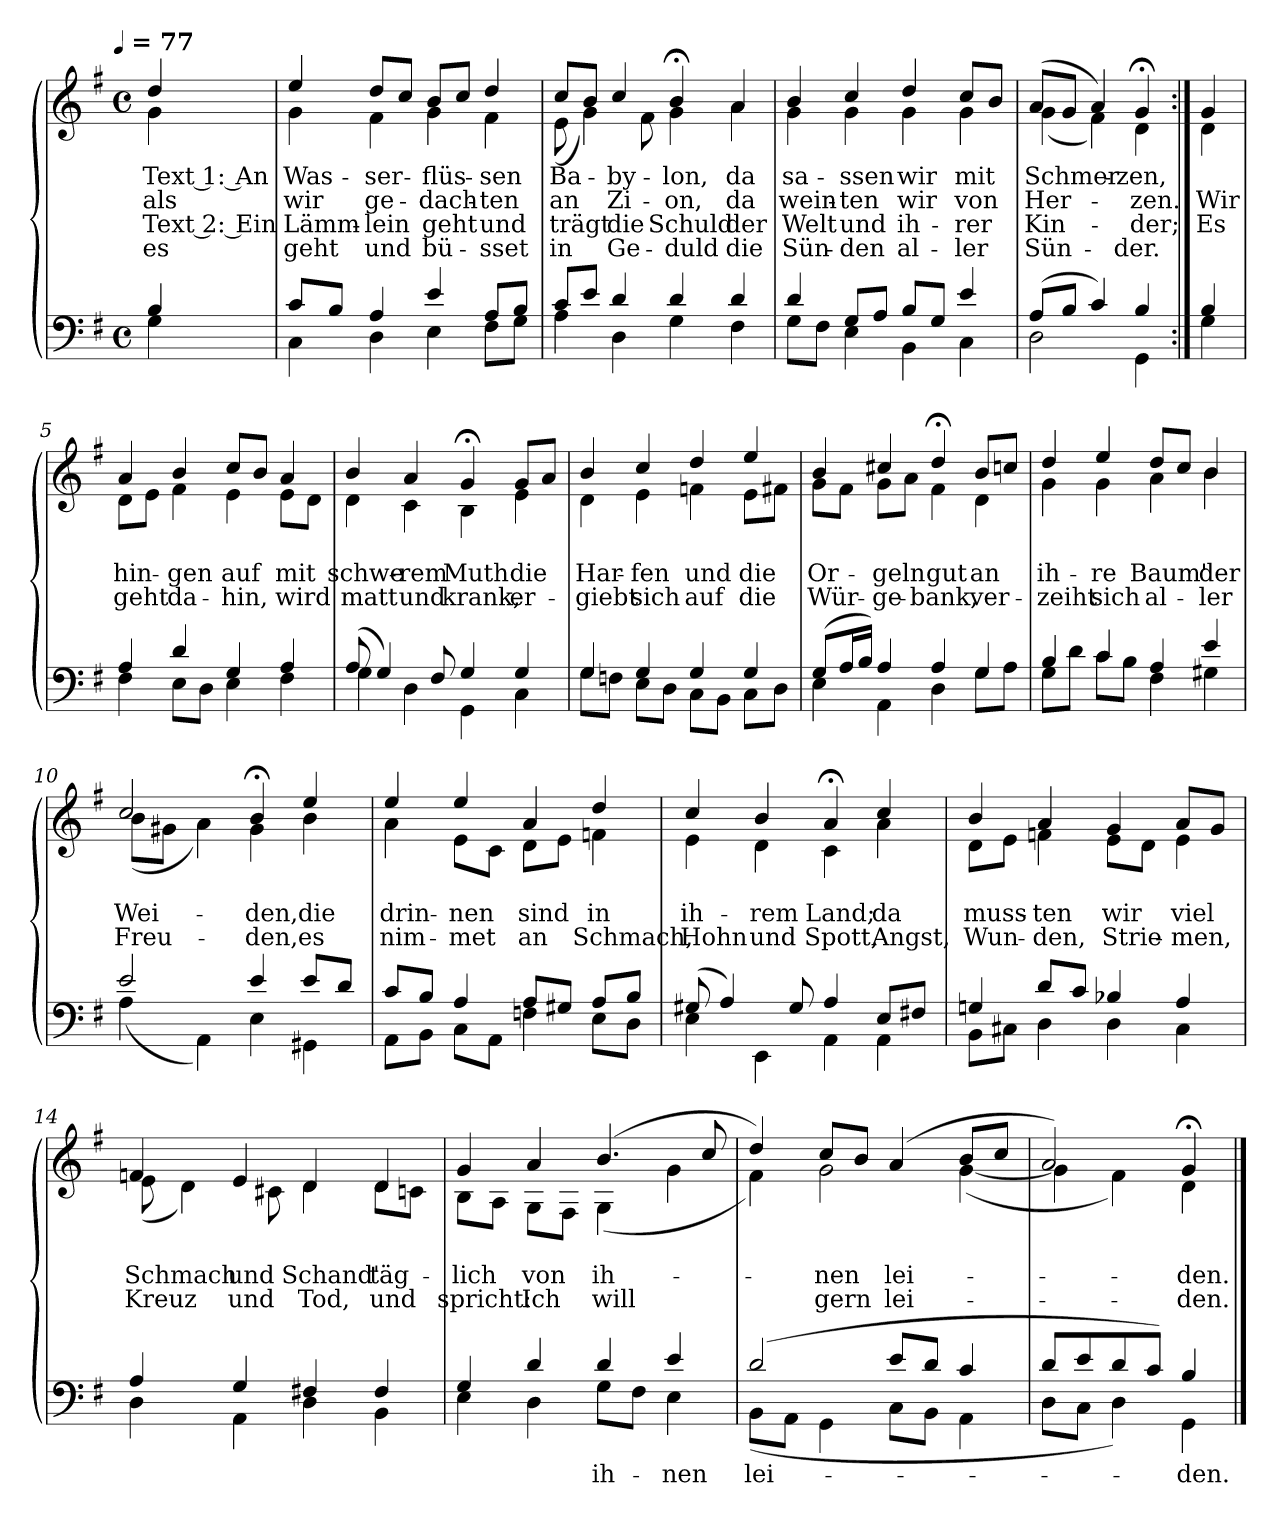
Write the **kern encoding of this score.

**kern	**text	**kern	**text	**text	**text	**text	**dynam
*part1	*part1	*part1	*part1	*part1	*part1	*part1	*part1
*staff2	*staff2	*staff1	*staff1	*staff1	*staff1	*staff1	*staff1/2
*clefF4	*	*clefG2	*	*	*	*	*
*k[f#]	*	*k[f#]	*	*	*	*	*
!!LO:TX:omd:t=[quarter] = 77
*M4/4	*	*M4/4	*	*	*	*	*
*met(c)	*	*met(c)	*	*	*	*	*
*MM77	*	*MM77	*	*	*	*	*
=	=	=	=	=	=	=	=
*^	*	*^	*	*	*	*	*
4B	4G	.	4dd	4g	Text 1: An	als	Text 2: Ein	es	.
=1	=1	=1	=1	=1	=1	=1	=1	=1	=1
8cL	4C	.	4ee	4g	Was-	wir	Lämm-	geht	.
8BJ	.	.	.	.	.	.	.	.	.
4A	4D	.	8ddL	4f#	-ser-	ge-	-lein	und	.
.	.	.	8ccJ	.	.	.	.	.	.
4e	4E	.	8bL	4g	-flüs-	-dach-	geht	bü-	.
.	.	.	8ccJ	.	.	.	.	.	.
8AL	8F#L	.	4dd	4f#	-sen	-ten	und	-sset	.
8BJ	8GJ	.	.	.	.	.	.	.	.
=2	=2	=2	=2	=2	=2	=2	=2	=2	=2
8cL	4A	.	8ccL	(8e	Ba-	an	trägt	in	.
8eJ	.	.	8bJ	4g)	.	.	.	.	.
4d	4D	.	4cc	.	-by-	Zi-	die	Ge-	.
.	.	.	.	8f#	.	.	.	.	.
4d	4G	.	4b;<	4g	-lon,	-on,	Schuld	-duld	.
4d	4F#	.	4a	4a	da	da	der	die	.
=3	=3	=3	=3	=3	=3	=3	=3	=3	=3
4d	8GL	.	4b	4g	sa-	wein-	Welt	Sün-	.
.	8F#J	.	.	.	.	.	.	.	.
8GL	4E	.	4cc	4g	-ssen	-ten	und	-den	.
8AJ	.	.	.	.	.	.	.	.	.
8BL	4BB	.	4dd	4g	wir	wir	ih-	al-	.
8GJ	.	.	.	.	.	.	.	.	.
4e	4C	.	8ccL	4g	mit	von	-rer	-ler	.
.	.	.	8bJ	.	.	.	.	.	.
=4	=4	=4	=4	=4	=4	=4	=4	=4	=4
*	*	*	*MM77	*	*	*	*	*	*
(8AL	2D	.	(8aL	(4g	Schmer-	Her-	Kin-	Sün-	.
8BJ	.	.	8gJ	.	.	.	.	.	.
4c)	.	.	4a)	4f#)	.	.	.	.	♩ = 72
4B	4GG	.	4g;<	4d	-zen,	-zen.	-der;	-der.	.
!!LO:LB:g=z	!!
=:|!	=:|!	=:|!	=:|!	=:|!	=:|!	=:|!	=:|!	=:|!	=:|!
4B	4G	.	4g	4d	.	Wir	Es	.	.
=5	=5	=5	=5	=5	=5	=5	=5	=5	=5
4A	4F#	.	4a	8dL	.	hin-	geht	.	.
.	.	.	.	8eJ	.	.	.	.	.
4d	8EL	.	4b	4f#	.	-gen	da-	.	.
.	8DJ	.	.	.	.	.	.	.	.
4G	4E	.	8ccL	4e	.	auf	-hin,	.	.
.	.	.	8bJ	.	.	.	.	.	.
4A	4F#	.	4a	8eL	.	mit	wird	.	.
.	.	.	.	8dJ	.	.	.	.	.
=6	=6	=6	=6	=6	=6	=6	=6	=6	=6
(8A	4G	.	4b	4d	.	schwe-	matt	.	.
4G)	.	.	.	.	.	.	.	.	.
.	4D	.	4a	4c	.	-rem	und	.	.
8F#	.	.	.	.	.	.	.	.	.
4G	4GG	.	4g;<	4B	.	Muth	krank,	.	.
4G	4C	.	8gL	4e	.	die	er-	.	.
.	.	.	8aJ	.	.	.	.	.	.
=7	=7	=7	=7	=7	=7	=7	=7	=7	=7
4G	8GL	.	4b	4d	.	Har-	-giebt	.	.
.	8FnJ	.	.	.	.	.	.	.	.
4G	8EL	.	4cc	4e	.	-fen	sich	.	.
.	8DJ	.	.	.	.	.	.	.	.
4G	8CL	.	4dd	4fn	.	und	auf	.	.
.	8BBJ	.	.	.	.	.	.	.	.
4G	8CL	.	4ee	8eL	.	die	die	.	.
.	8DJ	.	.	8f#XJ	.	.	.	.	.
=8	=8	=8	=8	=8	=8	=8	=8	=8	=8
(8GL	4E	.	4b	8gL	.	Or-	Wür-	.	.
16AL	.	.	.	8f#J	.	.	.	.	.
16BJJ)	.	.	.	.	.	.	.	.	.
4A	4AA	.	4cc#X	8gL	.	-geln	-ge-	.	.
.	.	.	.	8aJ	.	.	.	.	.
4A	4D	.	4dd;<	4f#	.	gut	-bank,	.	.
4G	8GL	.	8bL	4d	.	an	ver-	.	.
.	8AJ	.	8ccnJ	.	.	.	.	.	.
!!LO:LB:g=z	!!
=9	=9	=9	=9	=9	=9	=9	=9	=9	=9
4B	8GL	.	4dd	4g	.	ih-	-zeiht	.	.
.	8dJ	.	.	.	.	.	.	.	.
4c	8cL	.	4ee	4g	.	-re	sich	.	.
.	8BJ	.	.	.	.	.	.	.	.
4A	4F#	.	8ddL	4a	.	Baum'	al-	.	.
.	.	.	8ccJ	.	.	.	.	.	.
4e	4G#X	.	4b	4b	.	der	-ler	.	.
=10	=10	=10	=10	=10	=10	=10	=10	=10	=10
2e	(4A	.	2cc	(8bL	.	Wei-	Freu-	.	.
.	.	.	.	8g#XJ	.	.	.	.	.
.	4AA)	.	.	4a)	.	.	.	.	.
4e	4E	.	4b;<	4g#	.	den,	den,	.	.
8eL	4GG#X	.	4ee	4b	.	die	es	.	.
8dJ	.	.	.	.	.	.	.	.	.
=11	=11	=11	=11	=11	=11	=11	=11	=11	=11
8cL	8AAL	.	4ee	4a	.	drin-	nim-	.	.
8BJ	8BBJ	.	.	.	.	.	.	.	.
4A	8CL	.	4ee	8eL	.	-nen	-met	.	.
.	8AAJ	.	.	8cJ	.	.	.	.	.
8AL	4Fn	.	4a	8dL	.	sind	an	.	.
8G#XJ	.	.	.	8eJ	.	.	.	.	.
8AL	8EL	.	4dd	4fn	.	in	Schmach,	.	.
8BJ	8DJ	.	.	.	.	.	.	.	.
=12	=12	=12	=12	=12	=12	=12	=12	=12	=12
(8G#X	4E	.	4cc	4e	.	ih-	Hohn	.	.
4A)	.	.	.	.	.	.	.	.	.
.	4EE	.	4b	4d	.	-rem	und	.	.
8G#	.	.	.	.	.	.	.	.	.
4A	4AA	.	4a;<	4c	.	Land;	Spott,	.	.
8EL	4AA	.	4cc	4a	.	da	Angst,	.	.
8F#XJ	.	.	.	.	.	.	.	.	.
!!LO:LB:g=z	!!
=13	=13	=13	=13	=13	=13	=13	=13	=13	=13
4Gn	8BBL	.	4b	8dL	.	muss-	Wun-	.	.
.	8C#XJ	.	.	8eJ	.	.	.	.	.
8dL	4D	.	4a	4fn	.	-ten	-den,	.	.
8cJ	.	.	.	.	.	.	.	.	.
4B-X	4D	.	4g	8eL	.	wir	Strie-	.	.
.	.	.	.	8dJ	.	.	.	.	.
4A	4C#	.	8aL	4e	.	viel	-men,	.	.
.	.	.	8gJ	.	.	.	.	.	.
=14	=14	=14	=14	=14	=14	=14	=14	=14	=14
4A	4D	.	4fn	(8e	.	Schmach	Kreuz	.	.
.	.	.	.	4d)	.	.	.	.	.
4G	4AA	.	4e	.	.	und	und	.	.
.	.	.	.	8c#X	.	.	.	.	.
4F#X	4D	.	4d	4d	.	Schand'	Tod,	.	.
4F#	4BB	.	4d	8dL	.	täg-	und	.	.
.	.	.	.	8cnJ	.	.	.	.	.
=15	=15	=15	=15	=15	=15	=15	=15	=15	=15
4G	4E	.	4g	8BL	.	-lich	spricht:	.	.
.	.	.	.	8AJ	.	.	.	.	.
4d	4D	.	4a	8GL	.	von	Ich	.	.
.	.	.	.	8F#J	.	.	.	.	.
4d	8GL	ih-	(4.b	(4G	.	ih-	will	.	.
.	8F#J	.	.	.	.	.	.	.	.
4e	4E	-nen	.	4g	.	.	.	.	.
.	.	.	8cc	.	.	.	.	.	.
=16	=16	=16	=16	=16	=16	=16	=16	=16	=16
(2d	(8BBL	lei-	4dd)	4f#)	.	.	.	.	.
.	8AAJ	.	.	.	.	.	.	.	.
.	4GG	.	8ccL	2g	.	-nen	gern	.	.
.	.	.	8bJ	.	.	.	.	.	.
8eL	8CL	.	(4a	.	.	lei-	lei-	.	.
8dJ	8BBJ	.	.	.	.	.	.	.	.
4c	4AA	.	8bL	([4g	.	.	.	.	.
.	.	.	8ccJ	.	.	.	.	.	.
=17	=17	=17	=17	=17	=17	=17	=17	=17	=17
*	*	*	*MM71	*	*	*	*	*	*
8dL	8DL	.	2a)	4g]	.	.	.	.	.
8e	8CJ	.	.	.	.	.	.	.	.
8d	4D)	.	.	4f#)	.	.	.	.	.
8cJ)	.	.	.	.	.	.	.	.	.
4B	4GG	-den.	4g;<	4d	.	-den.	-den.	.	.
*v	*v	*	*	*	*	*	*	*	*
*	*	*v	*v	*	*	*	*	*
==	==	==	==	==	==	==	==
*-	*-	*-	*-	*-	*-	*-	*-
